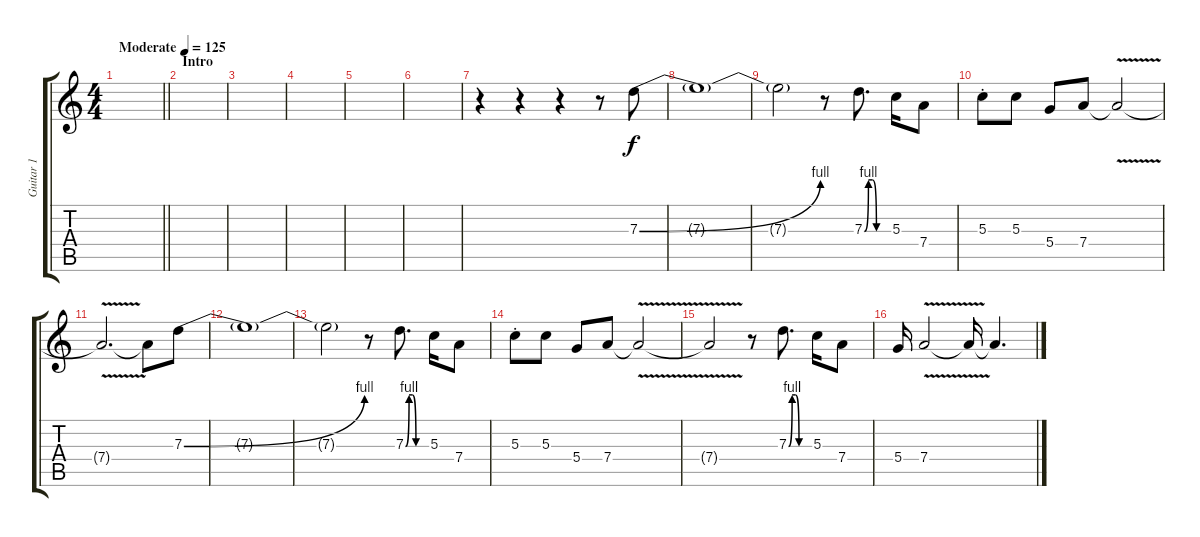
\track ("Guitar 1" "Guitar 1") {instrument electricguitarclean}
\staff {score tabs}
\tuning (E4 B3 G3 D3 A2 E2) {hide}
\ts (4 4)
\tempo (125 "Moderate")
\clef g2
\barLineRight lightlight
\ks c
|
\section ("" "Intro")
|
|
|
|
|
r.4 r.4 r.4 r.8 7.3{be (bend 0 0 60 4)}.8 |
7.3{t}.1 |
7.3{t}.2 r.8 7.3{be (custom 0 0 10 4 20 4 30 0 60 0)}.8{d} 5.3.16 7.4.8 |
5.3{st}.8 5.3.8 5.4.8 7.4.8 7.4{v t}.2 |
7.4{t}.2{d} 7.4{t}.8 7.3{be (bend 0 0 60 4)}.8 |
7.3{t}.1 |
7.3{t}.2 r.8 7.3{be (custom 0 0 10 4 20 4 30 0 60 0)}.8{d} 5.3.16 7.4.8 |
5.3{st}.8 5.3.8 5.4.8 7.4.8 7.4{v t}.2 |
7.4{t}.2 r.8 7.3{be (custom 0 0 10 4 20 4 30 0 60 0)}.8{d} 5.3.16 7.4.8 |
5.4.16 7.4{v}.2 7.4{t}.16 7.4{t}.4{d}
